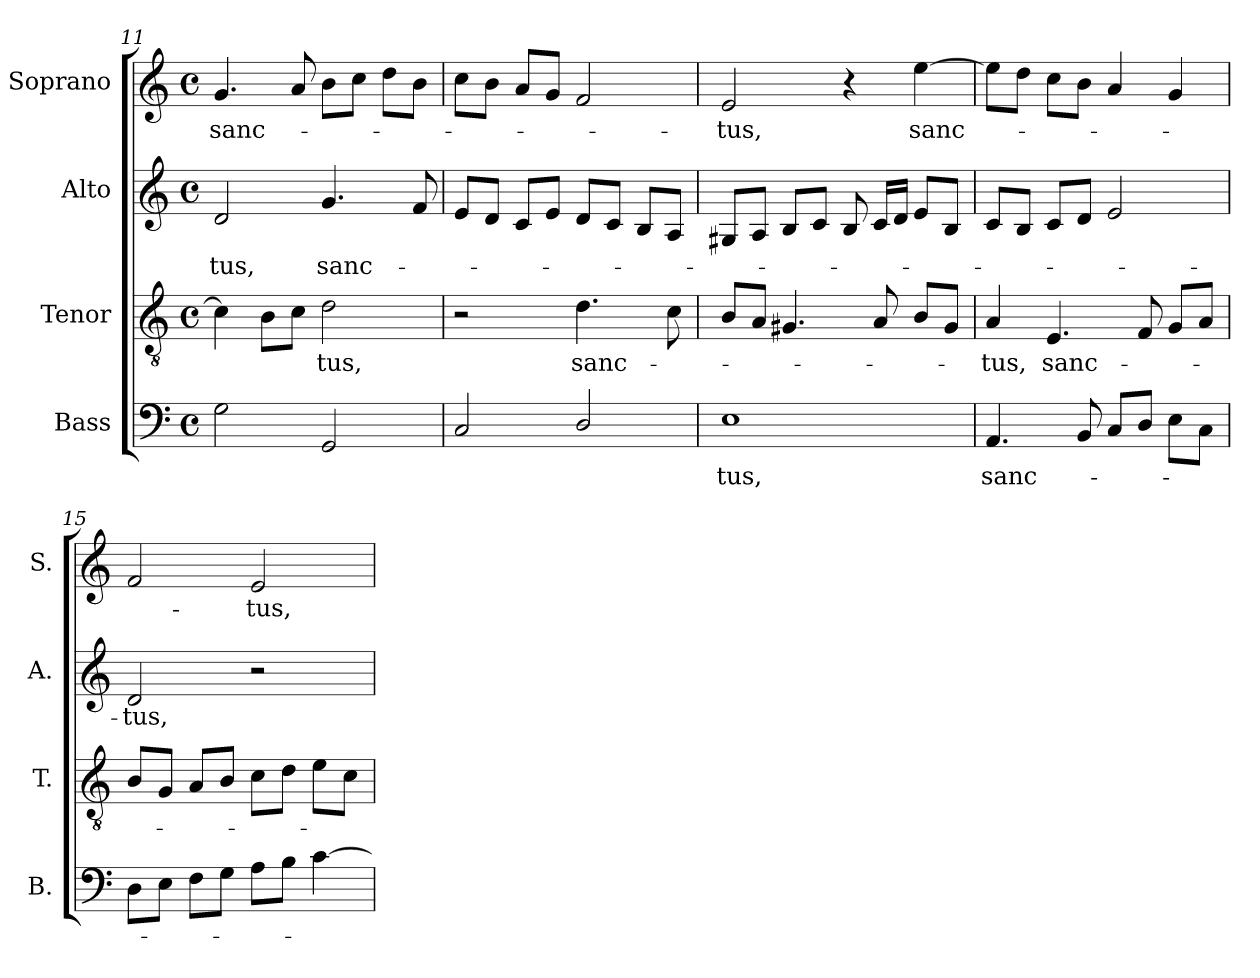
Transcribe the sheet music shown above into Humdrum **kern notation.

**kern	**text	**kern	**text	**kern	**text	**kern	**text
*part4	*part4	*part3	*part3	*part2	*part2	*part1	*part1
*staff4	*staff4	*staff3	*staff3	*staff2	*staff2	*staff1	*staff1
*I"Bass	*	*I"Tenor	*	*I"Alto	*	*I"Soprano	*
*I'B.	*	*I'T.	*	*I'A.	*	*I'S.	*
*clefF4	*	*clefGv2	*	*clefG2	*	*clefG2	*
*	*	*ITrd7c12	*	*	*	*	*
*k[]	*	*k[]	*	*k[]	*	*k[]	*
*C:	*	*C:	*	*C:	*	*C:	*
*M4/4	*	*M4/4	*	*M4/4	*	*M4/4	*
*met(c)	*	*met(c)	*	*met(c)	*	*met(c)	*
=11	=11	=11	=11	=11	=11	=11	=11
!	!	!	!	!	!LO:LY:b:color=#000000	!	!
!	!	!	!	!	!	!	!LO:LY:b:color=#000000
2Gi\	.	4Ci\]	.	2di/	-tus,	4.gi/	sanc-
.	.	8BBi\L	.	.	.	.	.
.	.	8Ci\J	.	.	.	8ai/	.
!	!	!	!LO:LY:b:color=#000000	!	!	!	!
!	!	!	!	!	!LO:LY:b:color=#000000	!	!
2GGi/	.	2Di\	-tus,	4.gi/	sanc-	8bi\L	.
.	.	.	.	.	.	8cci\J	.
.	.	.	.	.	.	8ddi\L	.
.	.	.	.	8fi/	.	8bi\J	.
!!LO:LB:g=z
=12	=12	=12	=12	=12	=12	=12	=12
2Ci/	.	2r	.	8ei/L	.	8cci\L	.
.	.	.	.	8di/J	.	8bi\J	.
.	.	.	.	8ci/L	.	8ai/L	.
.	.	.	.	8ei/J	.	8gi/J	.
!	!	!	!LO:LY:b:color=#000000	!	!	!	!
2Di/	.	4.Di\	sanc-	8di/L	.	2fi/	.
.	.	.	.	8ci/J	.	.	.
.	.	.	.	8Bi/L	.	.	.
.	.	8Ci\	.	8Ai/J	.	.	.
=13	=13	=13	=13	=13	=13	=13	=13
!	!LO:LY:b:color=#000000	!	!	!	!	!	!
!	!	!	!	!	!	!	!LO:LY:b:color=#000000
1Ei	-tus,	8BBi/L	.	8G#Xi/L	.	2ei/	-tus,
.	.	8AAi/J	.	8Ai/J	.	.	.
.	.	4.GG#Xi/	.	8Bi/L	.	.	.
.	.	.	.	8ci/J	.	.	.
.	.	.	.	8Bi/	.	4r	.
.	.	8AAi/	.	16ci/LL	.	.	.
.	.	.	.	16di/JJ	.	.	.
!	!	!	!	!	!	!	!LO:LY:b:color=#000000
.	.	8BBi/L	.	8ei/L	.	[4eei\	sanc-
.	.	8GG#i/J	.	8Bi/J	.	.	.
=14	=14	=14	=14	=14	=14	=14	=14
!	!LO:LY:b:color=#000000	!	!	!	!	!	!
!	!	!	!LO:LY:b:color=#000000	!	!	!	!
4.AAi/	sanc-	4AAi/	-tus,	8ci/L	.	8eei\L]	.
.	.	.	.	8Bi/J	.	8ddi\J	.
!	!	!	!LO:LY:b:color=#000000	!	!	!	!
.	.	4.EEi/	sanc-	8ci/L	.	8cci\L	.
8BBi/	.	.	.	8di/J	.	8bi\J	.
8Ci/L	.	.	.	2ei/	.	4ai/	.
8Di/J	.	8FFi/	.	.	.	.	.
8Ei\L	.	8GGi/L	.	.	.	4gi/	.
8Ci\J	.	8AAi/J	.	.	.	.	.
=15	=15	=15	=15	=15	=15	=15	=15
!	!	!	!	!	!LO:LY:b:color=#000000	!	!
8Di\L	.	8BBi/L	.	2di/	-tus,	2fi/	.
8Ei\J	.	8GGi/J	.	.	.	.	.
8Fi\L	.	8AAi/L	.	.	.	.	.
8Gi\J	.	8BBi/J	.	.	.	.	.
!	!	!	!	!	!	!	!LO:LY:b:color=#000000
8Ai\L	.	8Ci\L	.	2r	.	2ei/	-tus,
8Bi\J	.	8Di\J	.	.	.	.	.
[4ci\	.	8Ei\L	.	.	.	.	.
.	.	8Ci\J	.	.	.	.	.
=	=	=	=	=	=	=	=
*-	*-	*-	*-	*-	*-	*-	*-
